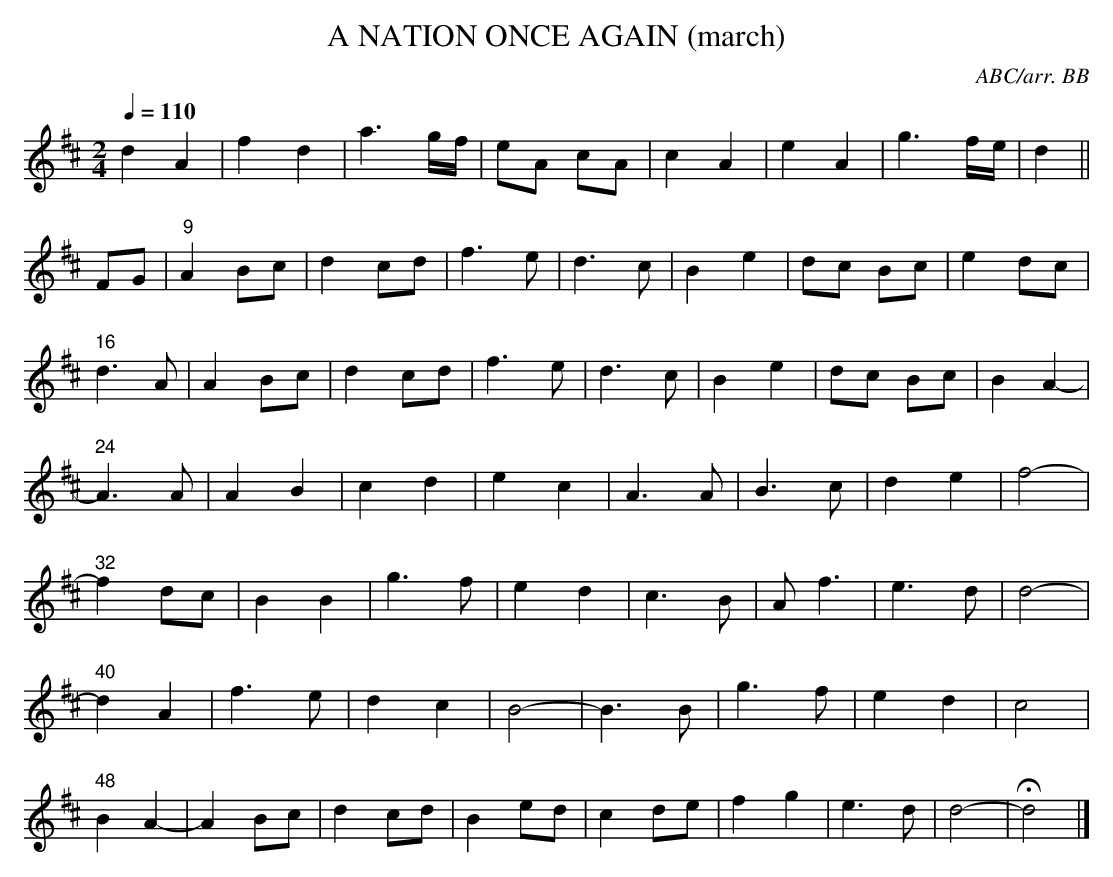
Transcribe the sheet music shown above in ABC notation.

X:1
T:NATION ONCE AGAIN (march), A
C:ABC/arr. BB
M:2/4
L:1/8
Q:1/4=110
K:D
d2 A2|f2 d2|a3 g/f/|eA cA|c2 A2|e2 A2|g3 f/e/|d2 ||
FG|"9"A2 Bc|d2 cd|f3e|d3c|B2 e2|dc Bc|e2 dc|
"16"d3A|A2 Bc|d2 cd|f3e|d3c|B2 e2|dc Bc|B2 A2-|
"24"A3A|A2 B2|c2 d2|e2 c2|A3A|B3c|d2 e2|f4-|
"32"f2 dc|B2 B2|g3f|e2 d2|c3B|Af3|e3d|d4-|
"40"d2 A2|f3e|d2 c2|B4-|B3B|g3f|e2 d2|c4|
"48"B2 A2-|A2 Bc|d2 cd|B2 ed|c2 de|f2 g2|e3d|d4-|Hd4 |]
